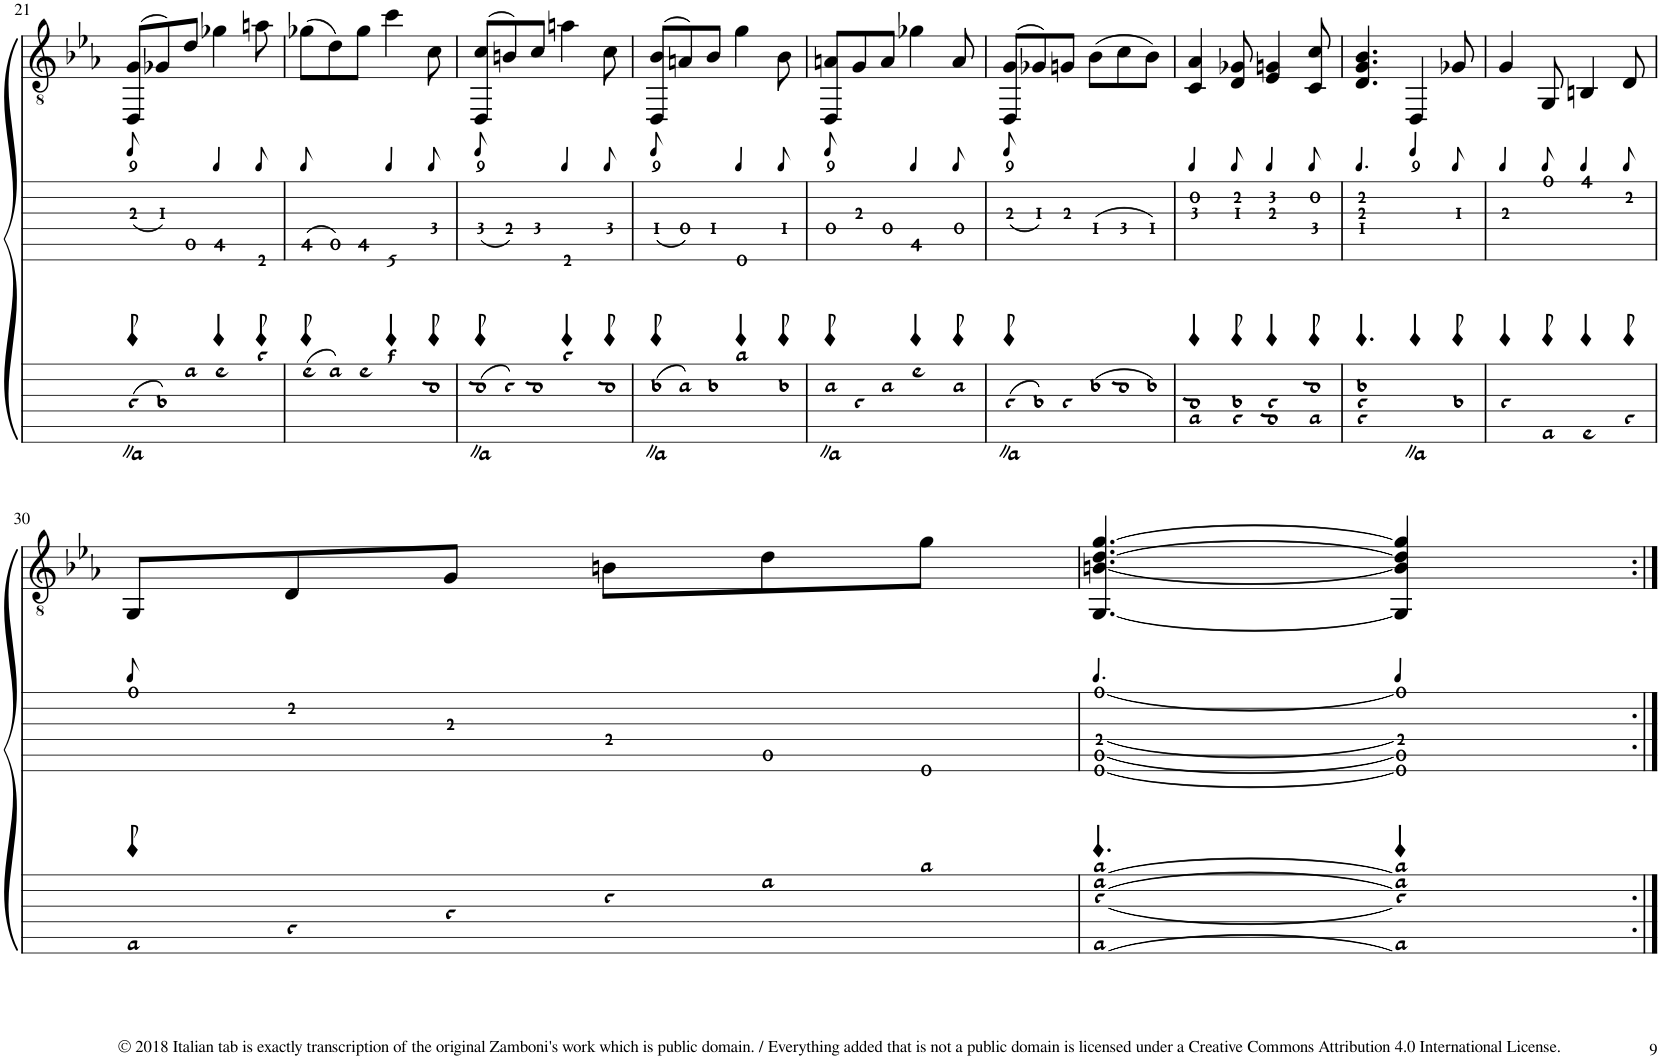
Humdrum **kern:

**kern	**kern	**kern
*part1	*part1	*part1
*staff3	*staff2	*staff1
*I"Archlute	*	*
*I'Arl.	*	*
!!LO:PB:g=z
*	*	*clefGv2
*k[b-e-a-]	*k[b-e-a-]	*k[b-e-a-]
*M6/8	*M6/8	*M6/8
=21	=21	=21
8DD\ 8G\L	8DD\ 8G\L	(>8DD/ 8G/L
8G-X	8G-X	8G-X/)
8dJ	8dJ	8d/J
4g-X	4g-X	4g-X\
8an	8an	8an\
=22	=22	=22
8g-XL	8g-XL	(8g-X\L
8d	8d	8d\)
8g-J	8g-J	8g-\J
4cc	4cc	4cc\
8c	8c	8c\
=23	=23	=23
8DD\ 8c\L	8DD\ 8c\L	(>8DD/ 8c/L
8Bn	8Bn	8Bn/)
8cJ	8cJ	8c/J
4an	4an	4an\
8c	8c	8c\
=24	=24	=24
8DD\ 8B-\L	8DD\ 8B-\L	(>8DD/ 8B-/L
8An	8An	8An/)
8B-J	8B-J	8B-/J
4g	4g	4g\
8B-	8B-	8B-\
=25	=25	=25
8DD\ 8An\L	8DD\ 8An\L	8DD/ 8An/L
8G	8G	8G/
8AJ	8AJ	8A/J
4g-X	4g-X	4g-X\
8A	8A	8A/
=26	=26	=26
8DD\ 8G\L	8DD\ 8G\L	(>8DD/ 8G/L
8G-X	8G-X	8G-X/)
8GnJ	8GnJ	8Gn/J
8B-L	8B-L	(8B-\L
8c	8c	8c\
8B-J	8B-J	8B-\J)
=27	=27	=27
4C 4A-	4C 4A-	4C/ 4A-/
8D 8G-X	8D 8G-X	8D/ 8G-X/
4E- 4Gn	4E- 4Gn	4E-/ 4Gn/
8C 8c	8C 8c	8C/ 8c/
=28	=28	=28
4.D 4.G 4.B-	4.D 4.G 4.B-	4.D/ 4.G/ 4.B-/
4DD	4DD	4DD/
8G-X	8G-X	8G-X/
=29	=29	=29
4G	4G	4G/
8GG	8GG	8GG/
4BBn	4BBn	4BBn/
8D	8D	8D/
!!LO:LB:g=z
=30	=30	=30
8GGL	8GGL	8GG/L
8D	8D	8D/
8GJ	8GJ	8G/J
8BnL	8BnL	8Bn\L
8d	8d	8d\
8gJ	8gJ	8g\J
=31	=31	=31
[>4.GG [4.Bn [4.d [4.g	[<4.GG [<4.Bn [<4.d [<4.g	[4.GG/ [4.Bn/ [4.d/ [4.g/
4GG] 4B] 4d] 4g]	4GG] 4B] 4d] 4g]	4GG/] 4B/] 4d/] 4g/]
=:|!	=:|!	=:|!
*-	*-	*-
